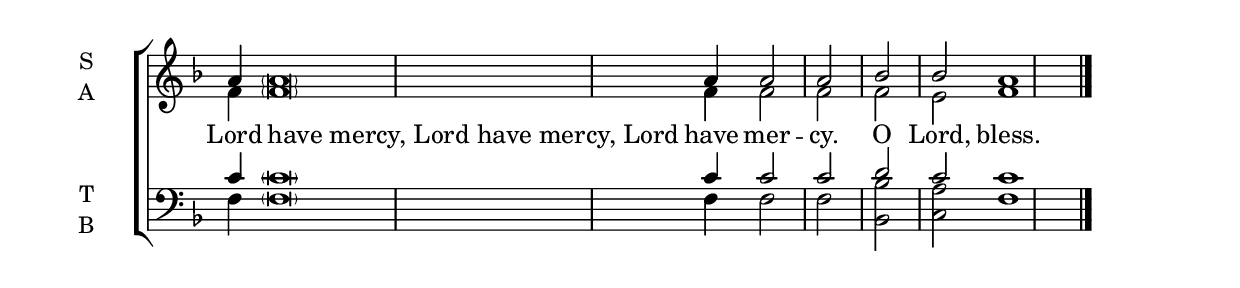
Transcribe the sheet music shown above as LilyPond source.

\version "2.18.2"

% Provide an easy way to group a bunch of text together on a breve
% http://lilypond.org/doc/v2.18/Documentation/notation/working-with-ancient-music_002d_002dscenarios-and-solutions
recite = \once \override LyricText.self-alignment-X = #-1

\defineBarLine "invisible" #'("" "" "")
global = {
  \time 4/4 % Not used, Time_signature_engraver is removed from layout
  \key f \major
  \set Timing.defaultBarType = "invisible" %% Only put bar lines where I say
}

lyricText = \lyricmode {
  Lord \recite "have mercy, Lord have mercy, Lord" have mer -- cy.
  O Lord, bless.
}

soprano = \relative c'' {
  \global % Leave these here for key to display
  \textLengthOn
  % Note that inserted text here ABOVE the lyrics noted above
  a4 \parenthesize a\breve
  % of Ages Amen
  a4 a2 a2 \bar "|" bes2 bes a1 \bar "|."
}

alto = \relative c' {
  \global % Leave these here for key to display
  \textLengthOn
  % Note that inserted text here ABOVE the lyrics noted above
  f4 \parenthesize f\breve
  % of Ages Amen
  f4 f2 f2 f2 e f1
}

tenor = \relative c' {
  \global % Leave these here for key to display
  \textLengthOn
  % Note that inserted text here ABOVE the lyrics noted above
  c4 \parenthesize c\breve
  % of Ages Amen
  c4 c2 c2 d2 c c1
}

bass = \relative c {
  \global % Leave these here for key to display
  \textLengthOn
  % Note that inserted text here ABOVE the lyrics noted above
  f4 \parenthesize f\breve
  % of Ages Amen
  f4 f2 f2 <bes bes,>2 <a c,>2 f1
}

\score {
  \new ChoirStaff <<
    \new Staff \with {
      midiInstrument = "choir aahs"
      instrumentName = \markup \center-column { S A }
    } <<
      \new Voice = "soprano" { \voiceOne \soprano }
      \new Voice = "alto" { \voiceTwo \alto }
    >>
    \new Lyrics \with {
      \override VerticalAxisGroup #'staff-affinity = #CENTER
    } \lyricsto "soprano" \lyricText

    \new Staff \with {
      midiInstrument = "choir aahs"
      instrumentName = \markup \center-column { T B }
      } <<
        \clef bass
        \new Voice = "tenor" { \voiceOne \tenor }
        \new Voice = "bass" { \voiceTwo \bass }
    >>
  >>
  \layout {
    \context {
      \Staff
      \remove "Time_signature_engraver"
    }
    \context {
      \Score
      \omit BarNumber
    }
  }
  \midi { \tempo 4 = 300
          \context {
            \Voice
            \remove "Dynamic_performer"
    }
  }
}
